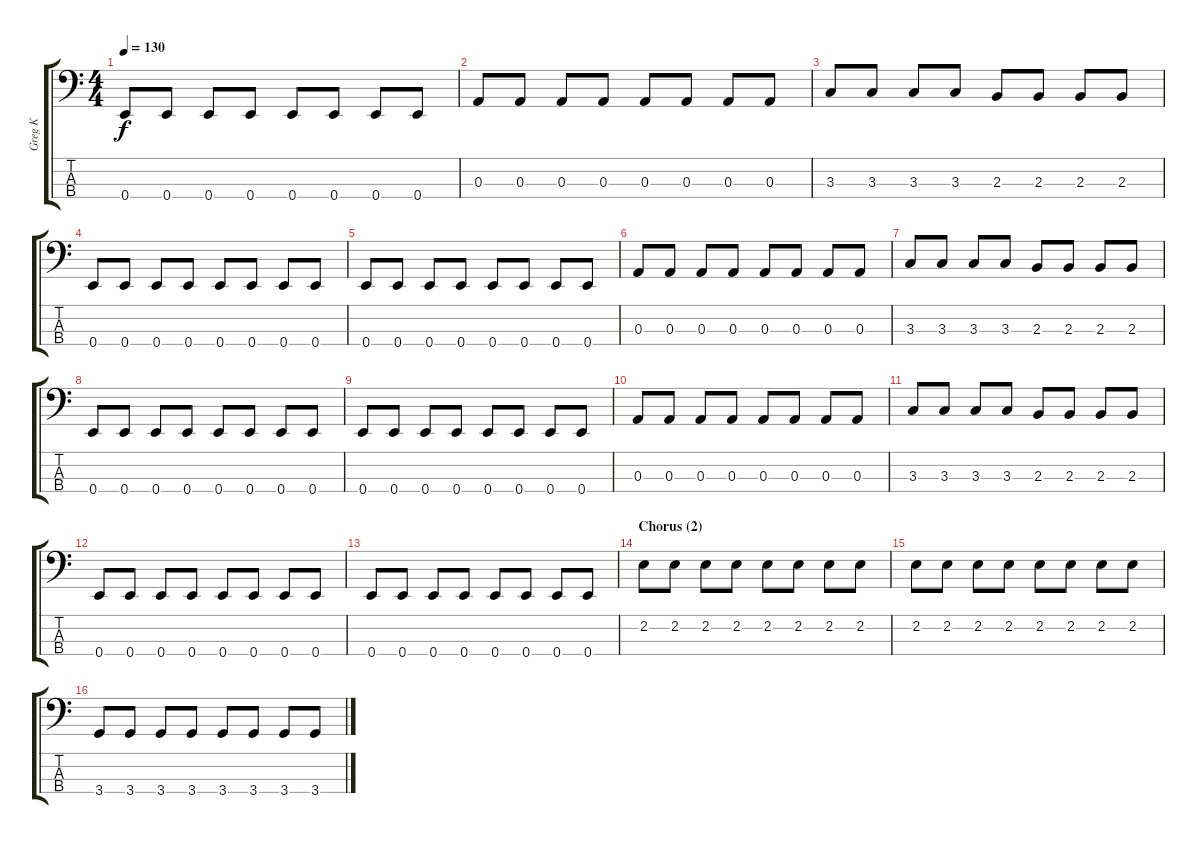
\track ("Greg K" "Greg K") {instrument electricbassfinger}
\staff {score tabs}
\tuning (G2 D2 A1 E1) {hide}
\ts (4 4)
\tempo 130
\clef f4
\ks c
0.4.8{dy f} 0.4.8 0.4.8 0.4.8 0.4.8 0.4.8 0.4.8 0.4.8 |
0.3.8 0.3.8 0.3.8 0.3.8 0.3.8 0.3.8 0.3.8 0.3.8 |
3.3.8 3.3.8 3.3.8 3.3.8 2.3.8 2.3.8 2.3.8 2.3.8 |
0.4.8 0.4.8 0.4.8 0.4.8 0.4.8 0.4.8 0.4.8 0.4.8 |
0.4.8 0.4.8 0.4.8 0.4.8 0.4.8 0.4.8 0.4.8 0.4.8 |
0.3.8 0.3.8 0.3.8 0.3.8 0.3.8 0.3.8 0.3.8 0.3.8 |
3.3.8 3.3.8 3.3.8 3.3.8 2.3.8 2.3.8 2.3.8 2.3.8 |
0.4.8 0.4.8 0.4.8 0.4.8 0.4.8 0.4.8 0.4.8 0.4.8 |
0.4.8 0.4.8 0.4.8 0.4.8 0.4.8 0.4.8 0.4.8 0.4.8 |
0.3.8 0.3.8 0.3.8 0.3.8 0.3.8 0.3.8 0.3.8 0.3.8 |
3.3.8 3.3.8 3.3.8 3.3.8 2.3.8 2.3.8 2.3.8 2.3.8 |
0.4.8 0.4.8 0.4.8 0.4.8 0.4.8 0.4.8 0.4.8 0.4.8 |
0.4.8 0.4.8 0.4.8 0.4.8 0.4.8 0.4.8 0.4.8 0.4.8 |
\section ("" "Chorus (2)")
2.2.8 2.2.8 2.2.8 2.2.8 2.2.8 2.2.8 2.2.8 2.2.8 |
2.2.8 2.2.8 2.2.8 2.2.8 2.2.8 2.2.8 2.2.8 2.2.8 |
3.4.8 3.4.8 3.4.8 3.4.8 3.4.8 3.4.8 3.4.8 3.4.8
